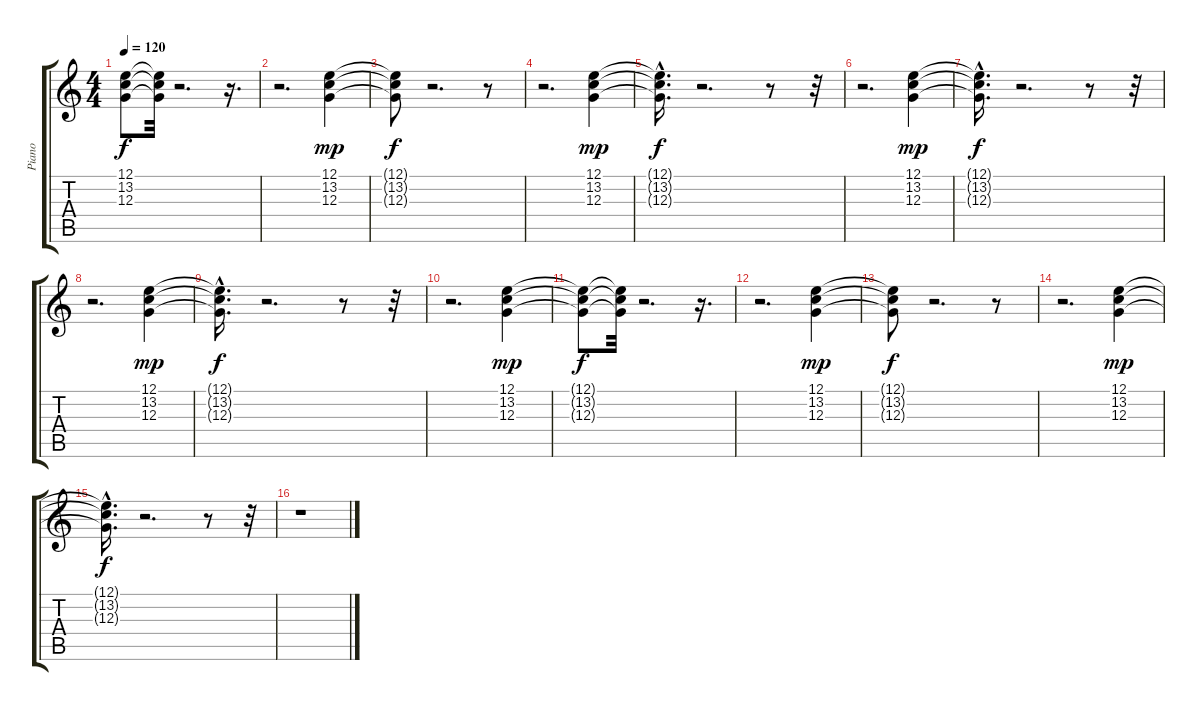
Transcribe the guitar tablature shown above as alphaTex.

\track ("Piano" "Piano") {instrument brightacousticpiano}
\staff {score tabs}
\tuning (E4 B3 G3 D3 A2 E2) {hide}
\ts (4 4)
\tempo 120
\clef g2
\ks c
(12.1{t} 13.2{t} 12.3{t}).8{dy f} (12.1{t} 13.2{t} 12.3{t}).32 r.2{d} r.16{d} |
r.2{d} (12.1 13.2 12.3).4{dy mp} |
(12.1{t} 13.2{t} 12.3{t}).8{dy f} r.2{d} r.8 |
r.2{d} (12.1 13.2 12.3).4{dy mp} |
(12.1{hac t} 13.2{hac t} 12.3{hac t}).16{d dy f} r.2{d} r.8 r.32 |
r.2{d} (12.1 13.2 12.3).4{dy mp} |
(12.1{hac t} 13.2{hac t} 12.3{hac t}).16{d dy f} r.2{d} r.8 r.32 |
r.2{d} (12.1 13.2 12.3).4{dy mp} |
(12.1{hac t} 13.2{hac t} 12.3{hac t}).16{d dy f} r.2{d} r.8 r.32 |
r.2{d} (12.1 13.2 12.3).4{dy mp} |
(12.1{t} 13.2{t} 12.3{t}).8{dy f} (12.1{t} 13.2{t} 12.3{t}).32 r.2{d} r.16{d} |
r.2{d} (12.1 13.2 12.3).4{dy mp} |
(12.1{t} 13.2{t} 12.3{t}).8{dy f} r.2{d} r.8 |
r.2{d} (12.1 13.2 12.3).4{dy mp} |
(12.1{hac t} 13.2{hac t} 12.3{hac t}).16{d dy f} r.2{d} r.8 r.32 |
r.1
